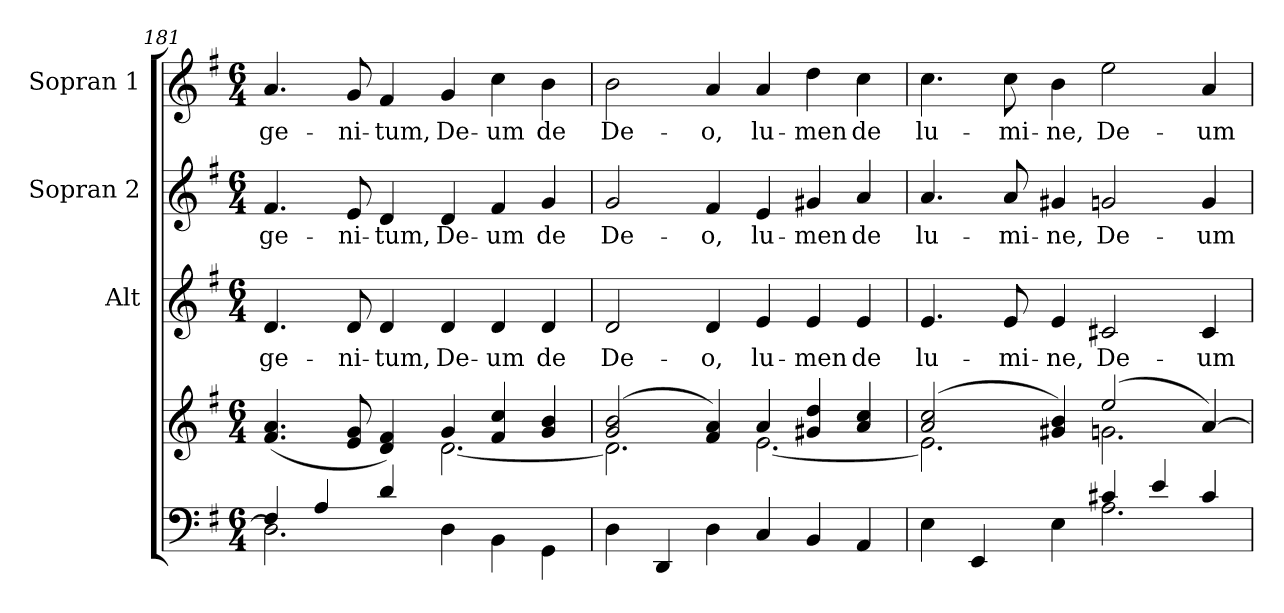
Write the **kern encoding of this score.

**kern	**kern	**kern	**text	**kern	**text	**kern	**text
*part4	*part4	*part3	*part3	*part2	*part2	*part1	*part1
*staff5	*staff4	*staff3	*staff3	*staff2	*staff2	*staff1	*staff1
*	*	*I"Alt	*	*I"Sopran 2	*	*I"Sopran 1	*
*	*	*I'A.	*	*I'S. 2	*	*I'S. 1	*
*clefF4	*clefG2	*clefG2	*	*clefG2	*	*clefG2	*
*k[f#]	*k[f#]	*k[f#]	*	*k[f#]	*	*k[f#]	*
*G:	*G:	*G:	*	*G:	*	*G:	*
*M6/4	*M6/4	*M6/4	*	*M6/4	*	*M6/4	*
=181	=181	=181	=181	=181	=181	=181	=181
*^	*^	*	*	*	*	*	*
!	!	!	!	!	!LO:LY:b	!	!LO:LY:b	!	!LO:LY:b
4F#/	2.D\]	(<4.f#/ 4.a/	2.ryy	4.d/	-ge-	4.f#/	-ge-	4.a/	-ge-
4A/	.	.	.	.	.	.	.	.	.
!	!	!	!	!	!LO:LY:b	!	!LO:LY:b	!	!LO:LY:b
.	.	8e/ 8g/	.	8d/	-ni-	8e/	-ni-	8g/	-ni-
!	!	!	!	!	!LO:LY:b	!	!LO:LY:b	!	!LO:LY:b
4d/	.	4d/ 4f#/)	.	4d/	-tum,	4d/	-tum,	4f#/	-tum,
!	!	!	!	!	!LO:LY:b	!	!LO:LY:b	!	!LO:LY:b
2.ryy	4D\	4g/	[<2.d\	4d/	De-	4d/	De-	4g/	De-
!	!	!	!	!	!LO:LY:b	!	!LO:LY:b	!	!LO:LY:b
.	4BB\	4f#/ 4cc/	.	4d/	-um	4f#/	-um	4cc\	-um
!	!	!	!	!	!LO:LY:b	!	!LO:LY:b	!	!LO:LY:b
.	4GG\	4g/ 4b/	.	4d/	de	4g/	de	4b\	de
=182	=182	=182	=182	=182	=182	=182	=182	=182	=182
!	!	!	!	!	!LO:LY:b	!	!LO:LY:b	!	!LO:LY:b
*v	*v	*	*	*	*	*	*	*	*
4D\	(2g/ 2b/	2.d\]	2d/	De-	2g/	De-	2b\	De-
4DD/	.	.	.	.	.	.	.	.
!	!	!	!	!LO:LY:b	!	!LO:LY:b	!	!LO:LY:b
4D\	4f#/ 4a/)	.	4d/	-o,	4f#/	-o,	4a/	-o,
!	!	!	!	!LO:LY:b	!	!LO:LY:b	!	!LO:LY:b
4C/	4a/	[<2.e\	4e/	lu-	4e/	lu-	4a/	lu-
!	!	!	!	!LO:LY:b	!	!LO:LY:b	!	!LO:LY:b
4BB/	4g#X/ 4dd/	.	4e/	-men	4g#X/	-men	4dd\	-men
!	!	!	!	!LO:LY:b	!	!LO:LY:b	!	!LO:LY:b
4AA/	4a/ 4cc/	.	4e/	de	4a/	de	4cc\	de
!!LO:PB:g=z
=183	=183	=183	=183	=183	=183	=183	=183	=183
*^	*	*	*	*	*	*	*	*
!	!	!	!	!	!LO:LY:b	!	!LO:LY:b	!	!LO:LY:b
4E\	2.ryy	(2a/ 2cc/	2.e\]	4.e/	lu-	4.a/	lu-	4.cc\	lu-
4EE/	.	.	.	.	.	.	.	.	.
!	!	!	!	!	!LO:LY:b	!	!LO:LY:b	!	!LO:LY:b
.	.	.	.	8e/	-mi-	8a/	-mi-	8cc\	-mi-
!	!	!	!	!	!LO:LY:b	!	!LO:LY:b	!	!LO:LY:b
4E\	.	4g#X/ 4b/)	.	4e/	-ne,	4g#X/	-ne,	4b\	-ne,
!	!	!	!	!	!LO:LY:b	!	!LO:LY:b	!	!LO:LY:b
4c#X/	2.A\	(2ee/	2.gn\	2c#X/	De-	2gn/	De-	2ee\	De-
4e/	.	.	.	.	.	.	.	.	.
!	!	!	!	!	!LO:LY:b	!	!LO:LY:b	!	!LO:LY:b
4c#/	.	[>4a/)	.	4c#/	-um	4g/	-um	4a/	-um
*v	*v	*	*	*	*	*	*	*	*
*	*v	*v	*	*	*	*	*	*
=	=	=	=	=	=	=	=
*-	*-	*-	*-	*-	*-	*-	*-
